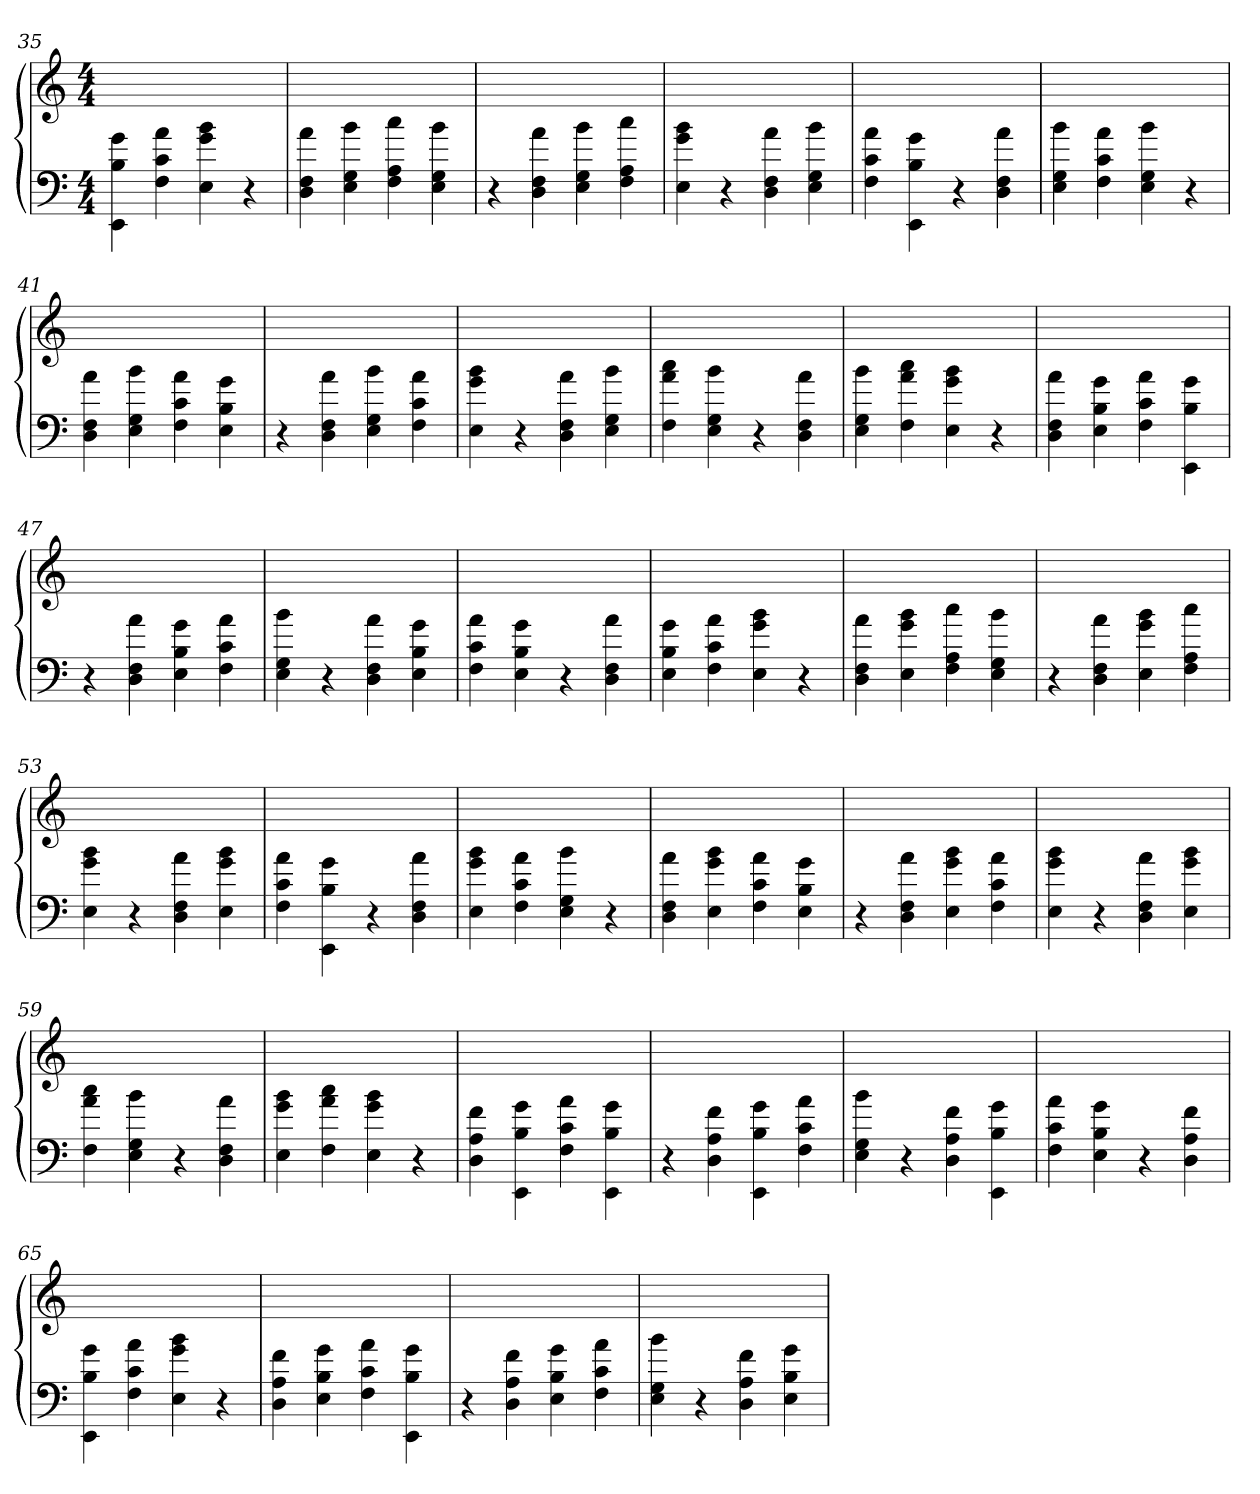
**kern	**kern
*part2	*part1
*staff2	*staff1
*clefF4	*clefG2
*k[]	*k[]
*C:	*C:
*M4/4	*M4/4
=35	=35
4EE 4B 4g	1ryy
4F 4c 4a	.
4E 4g 4b	.
4r	.
=36	=36
4D 4F 4a	1ryy
4E 4G 4b	.
4F 4A 4cc	.
4E 4G 4b	.
=37	=37
4r	1ryy
4D 4F 4a	.
4E 4G 4b	.
4F 4A 4cc	.
=38	=38
4E 4g 4b	1ryy
4r	.
4D 4F 4a	.
4E 4G 4b	.
=39	=39
4F 4c 4a	1ryy
4EE 4B 4g	.
4r	.
4D 4F 4a	.
=40	=40
4E 4G 4b	1ryy
4F 4c 4a	.
4E 4G 4b	.
4r	.
=41	=41
4D 4F 4a	1ryy
4E 4G 4b	.
4F 4c 4a	.
4E 4B 4g	.
=42	=42
4r	1ryy
4D 4F 4a	.
4E 4G 4b	.
4F 4c 4a	.
=43	=43
4E 4g 4b	1ryy
4r	.
4D 4F 4a	.
4E 4G 4b	.
=44	=44
4F 4a 4cc	1ryy
4E 4G 4b	.
4r	.
4D 4F 4a	.
=45	=45
4E 4G 4b	1ryy
4F 4a 4cc	.
4E 4g 4b	.
4r	.
=46	=46
4D 4F 4a	1ryy
4E 4B 4g	.
4F 4c 4a	.
4EE 4B 4g	.
=47	=47
4r	1ryy
4D 4F 4a	.
4E 4B 4g	.
4F 4c 4a	.
=48	=48
4E 4G 4b	1ryy
4r	.
4D 4F 4a	.
4E 4B 4g	.
=49	=49
4F 4c 4a	1ryy
4E 4B 4g	.
4r	.
4D 4F 4a	.
=50	=50
4E 4B 4g	1ryy
4F 4c 4a	.
4E 4g 4b	.
4r	.
=51	=51
4D 4F 4a	1ryy
4E 4g 4b	.
4F 4A 4cc	.
4E 4G 4b	.
=52	=52
4r	1ryy
4D 4F 4a	.
4E 4g 4b	.
4F 4A 4cc	.
=53	=53
4E 4g 4b	1ryy
4r	.
4D 4F 4a	.
4E 4g 4b	.
=54	=54
4F 4c 4a	1ryy
4EE 4B 4g	.
4r	.
4D 4F 4a	.
=55	=55
4E 4g 4b	1ryy
4F 4c 4a	.
4E 4G 4b	.
4r	.
=56	=56
4D 4F 4a	1ryy
4E 4g 4b	.
4F 4c 4a	.
4E 4B 4g	.
=57	=57
4r	1ryy
4D 4F 4a	.
4E 4g 4b	.
4F 4c 4a	.
=58	=58
4E 4g 4b	1ryy
4r	.
4D 4F 4a	.
4E 4g 4b	.
=59	=59
4F 4a 4cc	1ryy
4E 4G 4b	.
4r	.
4D 4F 4a	.
=60	=60
4E 4g 4b	1ryy
4F 4a 4cc	.
4E 4g 4b	.
4r	.
=61	=61
4D 4A 4f	1ryy
4EE 4B 4g	.
4F 4c 4a	.
4EE 4B 4g	.
=62	=62
4r	1ryy
4D 4A 4f	.
4EE 4B 4g	.
4F 4c 4a	.
=63	=63
4E 4G 4b	1ryy
4r	.
4D 4A 4f	.
4EE 4B 4g	.
=64	=64
4F 4c 4a	1ryy
4E 4B 4g	.
4r	.
4D 4A 4f	.
=65	=65
4EE 4B 4g	1ryy
4F 4c 4a	.
4E 4g 4b	.
4r	.
=66	=66
4D 4A 4f	1ryy
4E 4B 4g	.
4F 4c 4a	.
4EE 4B 4g	.
=67	=67
4r	1ryy
4D 4A 4f	.
4E 4B 4g	.
4F 4c 4a	.
=68	=68
4E 4G 4b	1ryy
4r	.
4D 4A 4f	.
4E 4B 4g	.
=	=
*-	*-
